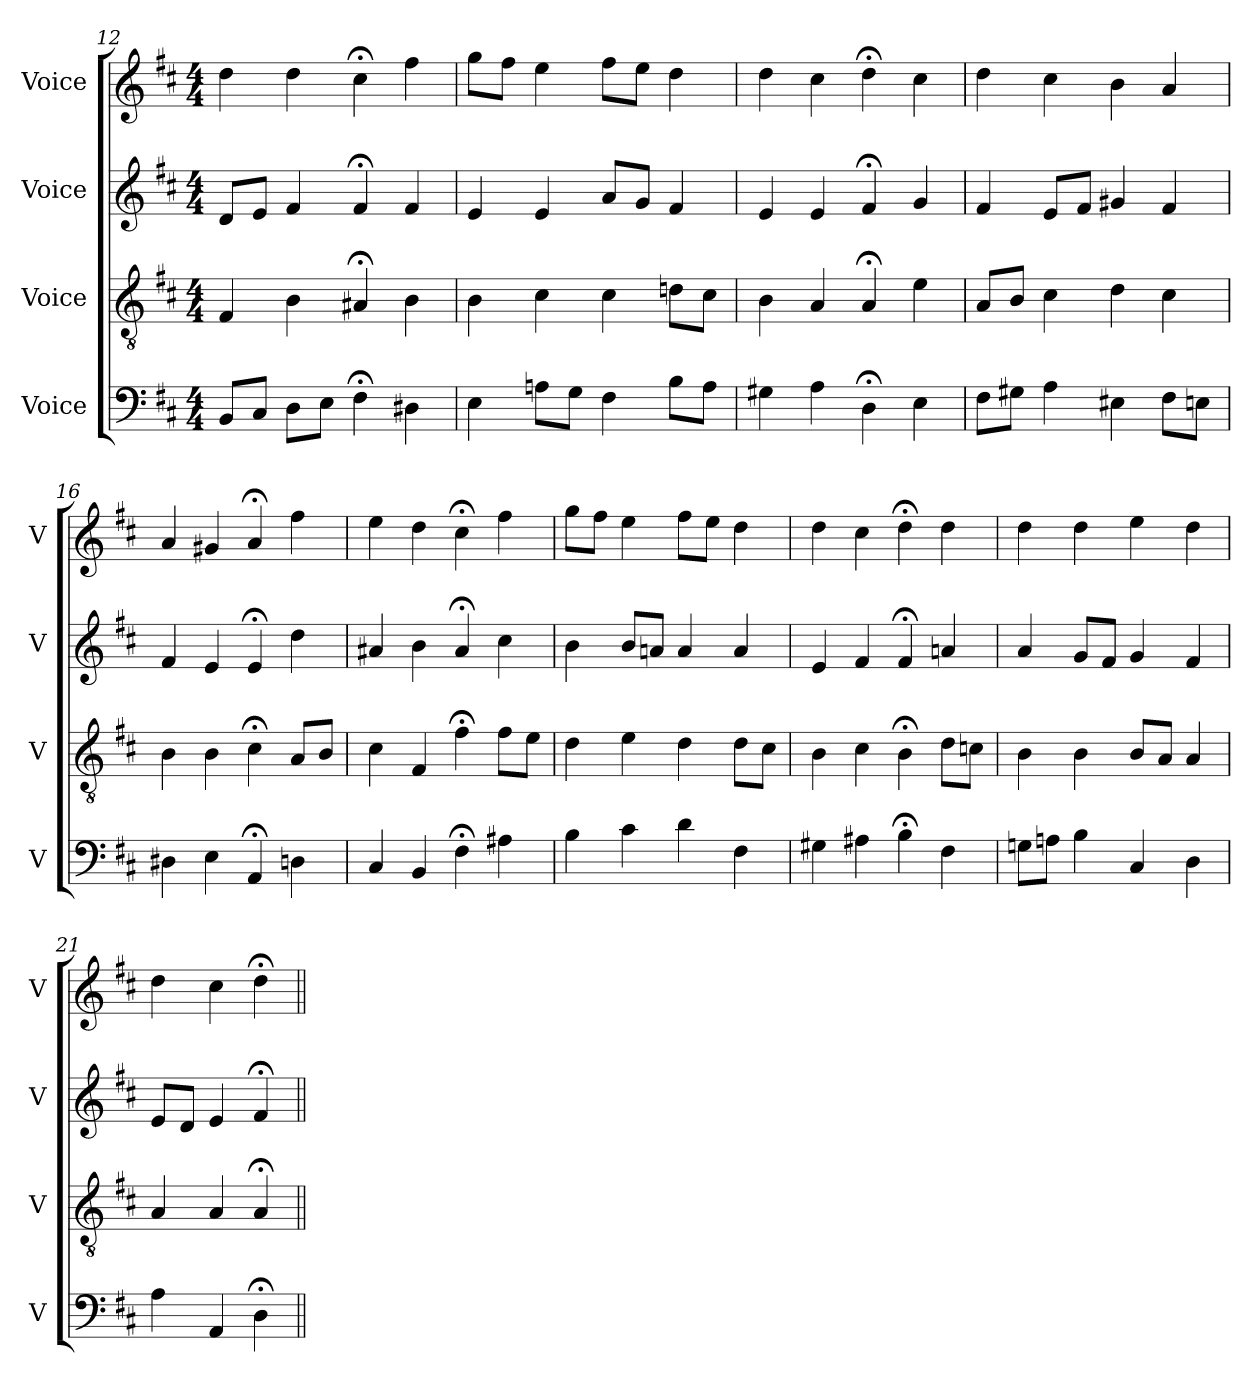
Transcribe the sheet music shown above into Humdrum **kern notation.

**kern	**kern	**kern	**kern
*part4	*part3	*part2	*part1
*staff4	*staff3	*staff2	*staff1
*I"Voice	*I"Voice	*I"Voice	*I"Voice
*I'V	*I'V	*I'V	*I'V
*clefF4	*clefGv2	*clefG2	*clefG2
*k[f#c#]	*k[f#c#]	*k[f#c#]	*k[f#c#]
*M4/4	*M4/4	*M4/4	*M4/4
=12	=12	=12	=12
8BB/L	4F#/	8d/L	4dd\
8C#/J	.	8e/J	.
8D\L	4B\	4f#/	4dd\
8E\J	.	.	.
4F#;\	4A#X;/	4f#;/	4cc#;\
4D#X\	4B\	4f#/	4ff#\
!!LO:LB:g=z
=13	=13	=13	=13
4E\	4B\	4e/	8gg\L
.	.	.	8ff#\J
8An\L	4c#\	4e/	4ee\
8G\J	.	.	.
4F#\	4c#\	8a/L	8ff#\L
.	.	8g/J	8ee\J
8B\L	8dn\L	4f#/	4dd\
8A\J	8c#\J	.	.
=14	=14	=14	=14
4G#X\	4B\	4e/	4dd\
4A\	4A/	4e/	4cc#\
4D;\	4A;/	4f#;/	4dd;\
4E\	4e\	4g/	4cc#\
=15	=15	=15	=15
8F#\L	8A/L	4f#/	4dd\
8G#X\J	8B/J	.	.
4A\	4c#\	8e/L	4cc#\
.	.	8f#/J	.
4E#X\	4d\	4g#X/	4b\
8F#\L	4c#\	4f#/	4a/
8En\J	.	.	.
=16	=16	=16	=16
4D#X\	4B\	4f#/	4a/
4E\	4B\	4e/	4g#X/
4AA;/	4c#;\	4e;/	4a;/
4Dn\	8A/L	4dd\	4ff#\
.	8B/J	.	.
=17	=17	=17	=17
4C#/	4c#\	4a#X/	4ee\
4BB/	4F#/	4b\	4dd\
4F#;\	4f#;\	4a#;/	4cc#;\
4A#X\	8f#\L	4cc#\	4ff#\
.	8e\J	.	.
=18	=18	=18	=18
4B\	4d\	4b\	8gg\L
.	.	.	8ff#\J
4c#\	4e\	8b/L	4ee\
.	.	8an/J	.
4d\	4d\	4a/	8ff#\L
.	.	.	8ee\J
4F#\	8d\L	4a/	4dd\
.	8c#\J	.	.
!!LO:PB:g=z
=19	=19	=19	=19
4G#X\	4B\	4e/	4dd\
4A#X\	4c#\	4f#/	4cc#\
4B;\	4B;\	4f#;/	4dd;\
4F#\	8d\L	4an/	4dd\
.	8cn\J	.	.
=20	=20	=20	=20
8Gn\L	4B\	4a/	4dd\
8An\J	.	.	.
4B\	4B\	8g/L	4dd\
.	.	8f#/J	.
4C#/	8B/L	4g/	4ee\
.	8A/J	.	.
4D\	4A/	4f#/	4dd\
=21	=21	=21	=21
4A\	4A/	8e/L	4dd\
.	.	8d/J	.
4AA/	4A/	4e/	4cc#\
4D;\	4A;/	4f#;/	4dd;\
=||	=||	=||	=||
*-	*-	*-	*-
